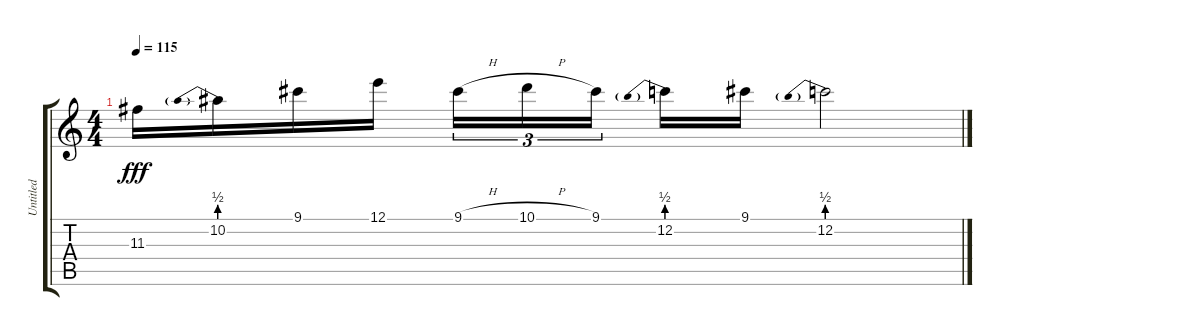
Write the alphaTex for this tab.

\track ("Untitled" "Untitled") {instrument acousticguitarsteel}
\staff {score tabs}
\tuning (E4 B3 G3 D3 A2 E2) {hide}
\ts (4 4)
\tempo 115
\clef g2
\ks c
11.3.16{dy fff} 10.2{be (prebend 0 2 60 2)}.16 9.1.16 12.1.16 9.1{h}.16{tu (3 2)} 10.1{h}.16{tu (3 2)} 9.1.16{tu (3 2) beam splitsecondary} 12.2{be (prebend 0 2 60 2)}.16 9.1.16 12.2{be (prebend 0 2 60 2)}.2
